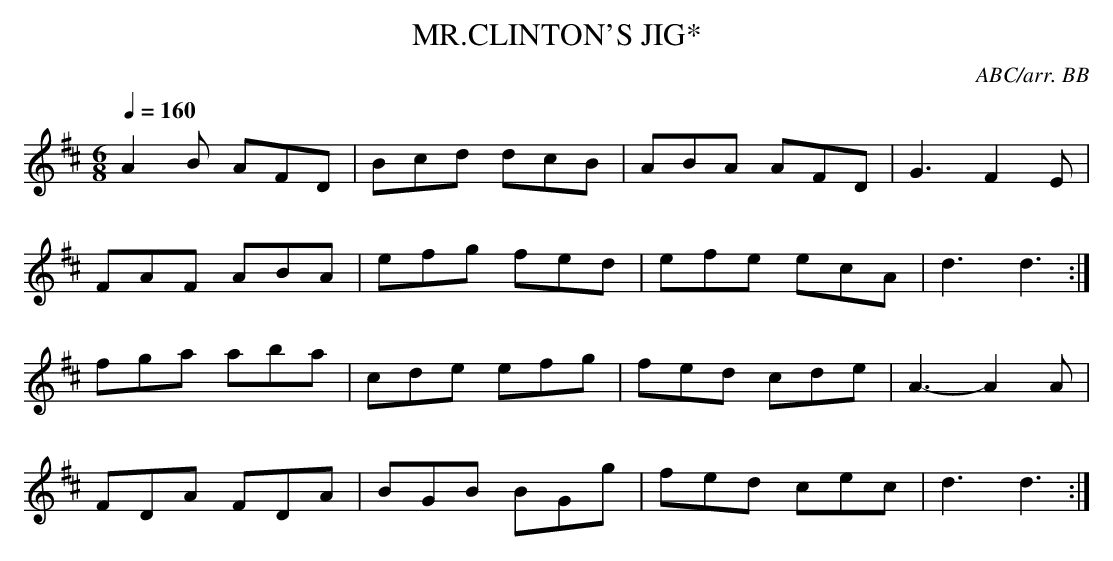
X:1
T:MR.CLINTON'S JIG*
C:ABC/arr. BB
Q:1/4=160
L:1/8
M:6/8
K:D
A2B AFD|Bcd dcB|ABA AFD|G3 F2E|
FAF ABA|efg fed|efe ecA|d3 d3 :|
fga aba|cde efg|fed cde|A3-A2A|
FDA FDA|BGB BGg|fed cec|d3 d3 :|
